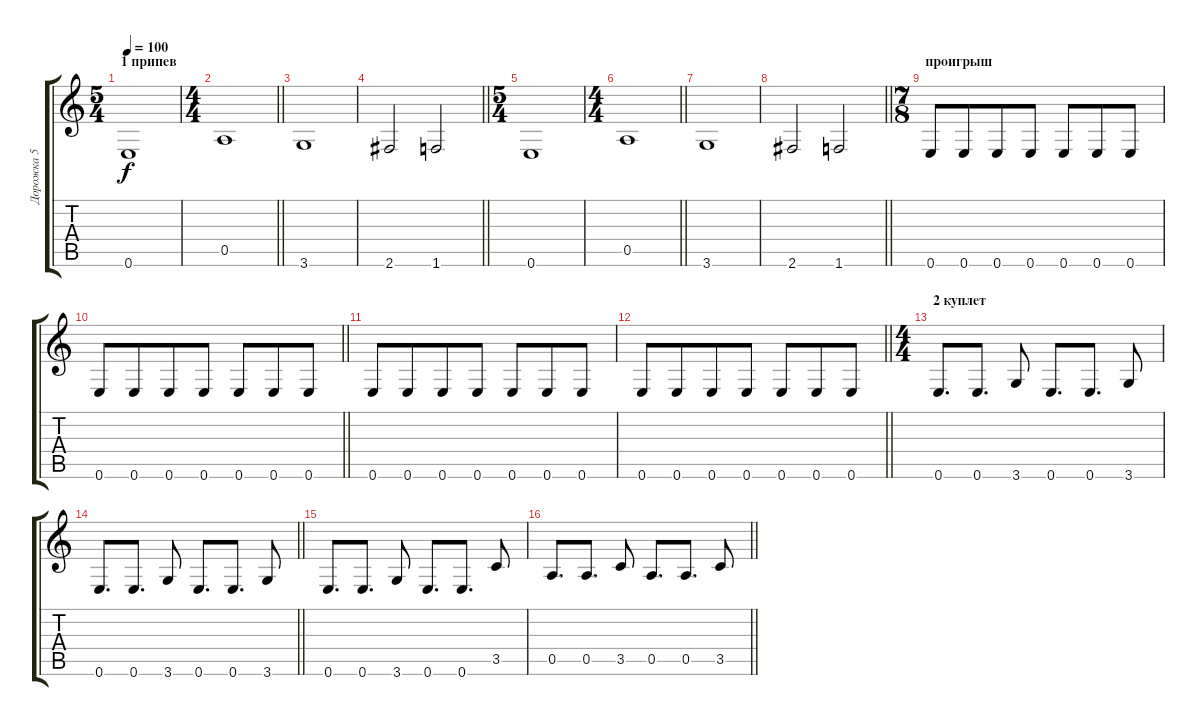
\track ("Дорожка 5" "Дорожка 5") {instrument electricbassfinger}
\staff {score tabs}
\tuning (E4 B3 G3 D3 A2 E2) {hide}
\ts (5 4)
\section ("" "1 припев ")
\tempo 100
\clef g2
\ks c
0.6.1{dy f} |
\ts (4 4)
\barLineRight lightlight
0.5.1 |
3.6.1 |
\barLineRight lightlight
2.6.2 1.6.2 |
\ts (5 4)
0.6.1 |
\ts (4 4)
\barLineRight lightlight
0.5.1 |
3.6.1 |
\barLineRight lightlight
2.6.2 1.6.2 |
\ts (7 8)
\section ("" "проигрыш")
0.6.8 0.6.8 0.6.8 0.6.8 0.6.8 0.6.8 0.6.8 |
\barLineRight lightlight
0.6.8 0.6.8 0.6.8 0.6.8 0.6.8 0.6.8 0.6.8 |
0.6.8 0.6.8 0.6.8 0.6.8 0.6.8 0.6.8 0.6.8 |
\barLineRight lightlight
0.6.8 0.6.8 0.6.8 0.6.8 0.6.8 0.6.8 0.6.8 |
\ts (4 4)
\section ("" "2 куплет ")
0.6.8{d} 0.6.8{d} 3.6.8 0.6.8{d} 0.6.8{d} 3.6.8 |
\barLineRight lightlight
0.6.8{d} 0.6.8{d} 3.6.8 0.6.8{d} 0.6.8{d} 3.6.8 |
0.6.8{d} 0.6.8{d} 3.6.8 0.6.8{d} 0.6.8{d} 3.5.8 |
\barLineRight lightlight
0.5.8{d} 0.5.8{d} 3.5.8 0.5.8{d} 0.5.8{d} 3.5.8
